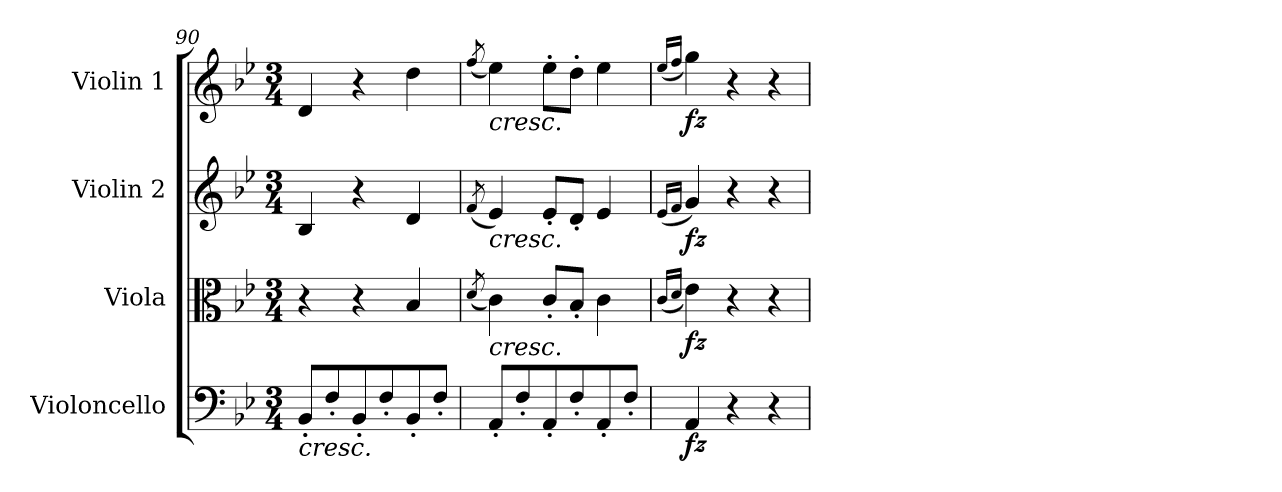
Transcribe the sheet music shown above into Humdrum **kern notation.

**kern	**dynam	**kern	**dynam	**kern	**dynam	**kern	**dynam
*part4	*part4	*part3	*part3	*part2	*part2	*part1	*part1
*staff4	*staff4	*staff3	*staff3	*staff2	*staff2	*staff1	*staff1
*I"Violoncello	*	*I"Viola	*	*I"Violin 2	*	*I"Violin 1	*
*I'Vc	*	*I'Vla	*	*I'Vln	*	*I'Vln	*
*clefF4	*	*clefC3	*	*clefG2	*	*clefG2	*
*k[b-e-]	*	*k[b-e-]	*	*k[b-e-]	*	*k[b-e-]	*
*M3/4	*	*M3/4	*	*M3/4	*	*M3/4	*
=90	=90	=90	=90	=90	=90	=90	=90
!LO:TX:b:i:t=cresc.	!	!	!	!	!	!	!
8BB-'/L	.	4r	.	4B-/	.	4d/	.
8F'/	.	.	.	.	.	.	.
8BB-'/	.	4r	.	4r	.	4r	.
8F'/	.	.	.	.	.	.	.
8BB-'/	.	4B-/	.	4d/	.	4dd\	.
8F'/J	.	.	.	.	.	.	.
!!LO:LB:g=z
=91	=91	=91	=91	=91	=91	=91	=91
.	.	(8qd/	.	(8qf/	.	(8qff/	.
!	!	!	!	!	!	!LO:TX:b:i:t=cresc.	!
!	!	!	!	!LO:TX:b:i:t=cresc.	!	!	!
!	!	!LO:TX:b:i:t=cresc.	!	!	!	!	!
8AA'/L	.	4c\)	.	4e-/)	.	4ee-\)	.
8F'/	.	.	.	.	.	.	.
8AA'/	.	8c'/L	.	8e-'/L	.	8ee-'\L	.
8F'/	.	8B-'/J	.	8d'/J	.	8dd'\J	.
8AA'/	.	4c\	.	4e-/	.	4ee-\	.
8F'/J	.	.	.	.	.	.	.
!!LO:PB:g=z
=92	=92	=92	=92	=92	=92	=92	=92
.	.	(16qc/LL	.	(16qe-/LL	.	(16qee-/LL	.
.	.	16qd/JJ	.	16qf/JJ	.	16qff/JJ	.
!	!LO:DY:b	!	!LO:DY:b	!	!LO:DY:b	!	!LO:DY:b
4AA/	fz	4e-\)	fz	4g/)	fz	4gg\)	fz
4r	.	4r	.	4r	.	4r	.
4r	.	4r	.	4r	.	4r	.
=	=	=	=	=	=	=	=
*-	*-	*-	*-	*-	*-	*-	*-
